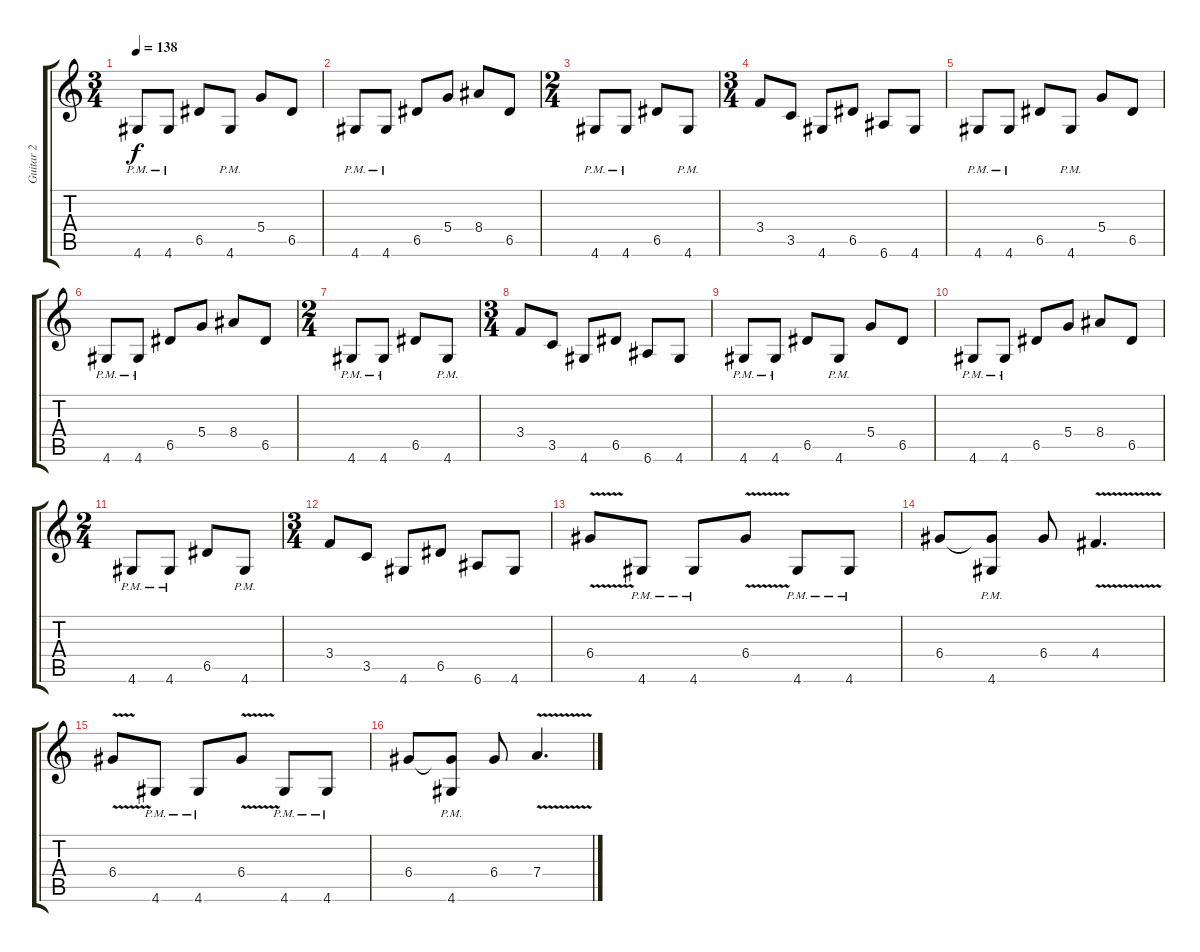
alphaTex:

\track ("Guitar 2" "Guitar 2") {instrument overdrivenguitar}
\staff {score tabs}
\tuning (E4 B3 G3 D3 A2 E2) {hide}
\ts (3 4)
\tempo 138
\clef g2
\ks c
4.6{pm}.8{dy f} 4.6{pm}.8 6.5.8 4.6{pm}.8 5.4.8 6.5.8 |
4.6{pm}.8 4.6{pm}.8 6.5.8 5.4.8 8.4.8 6.5.8 |
\ts (2 4)
4.6{pm}.8 4.6{pm}.8 6.5.8 4.6{pm}.8 |
\ts (3 4)
3.4.8 3.5.8 4.6.8 6.5.8 6.6.8 4.6.8 |
4.6{pm}.8 4.6{pm}.8 6.5.8 4.6{pm}.8 5.4.8 6.5.8 |
4.6{pm}.8 4.6{pm}.8 6.5.8 5.4.8 8.4.8 6.5.8 |
\ts (2 4)
4.6{pm}.8 4.6{pm}.8 6.5.8 4.6{pm}.8 |
\ts (3 4)
3.4.8 3.5.8 4.6.8 6.5.8 6.6.8 4.6.8 |
4.6{pm}.8 4.6{pm}.8 6.5.8 4.6{pm}.8 5.4.8 6.5.8 |
4.6{pm}.8 4.6{pm}.8 6.5.8 5.4.8 8.4.8 6.5.8 |
\ts (2 4)
4.6{pm}.8 4.6{pm}.8 6.5.8 4.6{pm}.8 |
\ts (3 4)
3.4.8 3.5.8 4.6.8 6.5.8 6.6.8 4.6.8 |
6.4{v}.8{volume 10} 4.6{pm}.8 4.6{pm}.8 6.4{v}.8 4.6{pm}.8 4.6{pm}.8 |
6.4.8 (6.4{t} 4.6{pm}).8 6.4.8 4.4{v}.4{d} |
6.4{v}.8 4.6{pm}.8 4.6{pm}.8 6.4{v}.8 4.6{pm}.8 4.6{pm}.8 |
6.4.8 (6.4{t} 4.6{pm}).8 6.4.8 7.4{v}.4{d}
